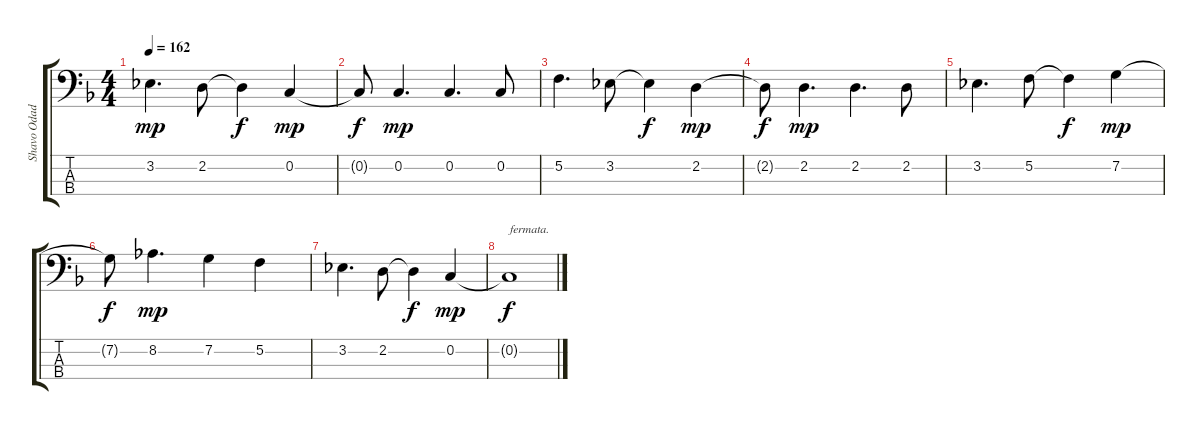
\track ("Shavo Odadjian" "Shavo Odad") {instrument electricbassfinger}
\staff {score tabs}
\tuning (F2 C2 G1 C1) {hide}
\ts (4 4)
\tempo 162
\clef f4
\ks dminor
3.2.4{d dy mp} 2.2.8 2.2{t}.4{dy f} 0.2.4{dy mp} |
0.2{t}.8{dy f} 0.2.4{d dy mp} 0.2.4{d} 0.2.8 |
5.2.4{d} 3.2.8 3.2{t}.4{dy f} 2.2.4{dy mp} |
2.2{t}.8{dy f} 2.2.4{d dy mp} 2.2.4{d} 2.2.8 |
3.2.4{d} 5.2.8 5.2{t}.4{dy f} 7.2.4{dy mp} |
7.2{t}.8{dy f} 8.2.4{d dy mp} 7.2.4 5.2.4 |
3.2.4{d} 2.2.8 2.2{t}.4{dy f} 0.2.4{dy mp} |
0.2{t}.1{txt "fermata." dy f}
